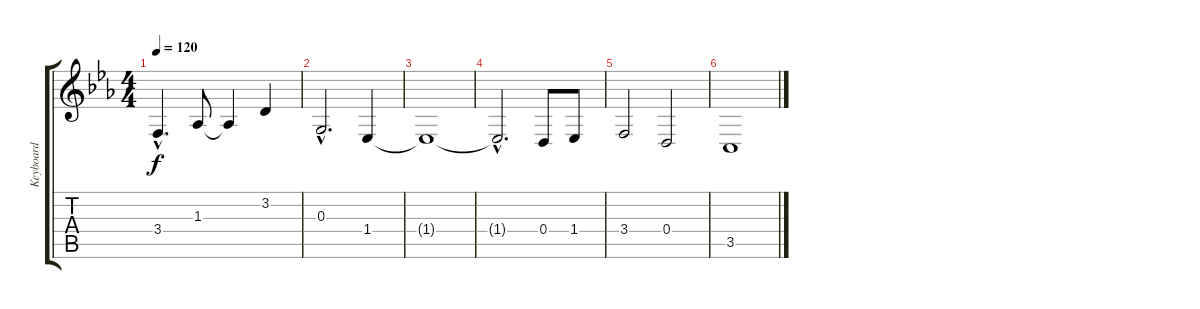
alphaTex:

\track ("Keyboard" "Keyboard") {instrument rockorgan}
\staff {score tabs}
\tuning (E4 B3 G3 D3 A2 E2) {hide}
\ts (4 4)
\tempo 120
\clef g2
\ks eb
3.4{hac}.4{d dy f} 1.3.8 1.3{t}.4 3.2.4 |
0.3{hac}.2{d} 1.4.4 |
1.4{t}.1 |
1.4{hac t}.2{d} 0.4.8 1.4.8 |
3.4.2 0.4.2 |
3.5.1
